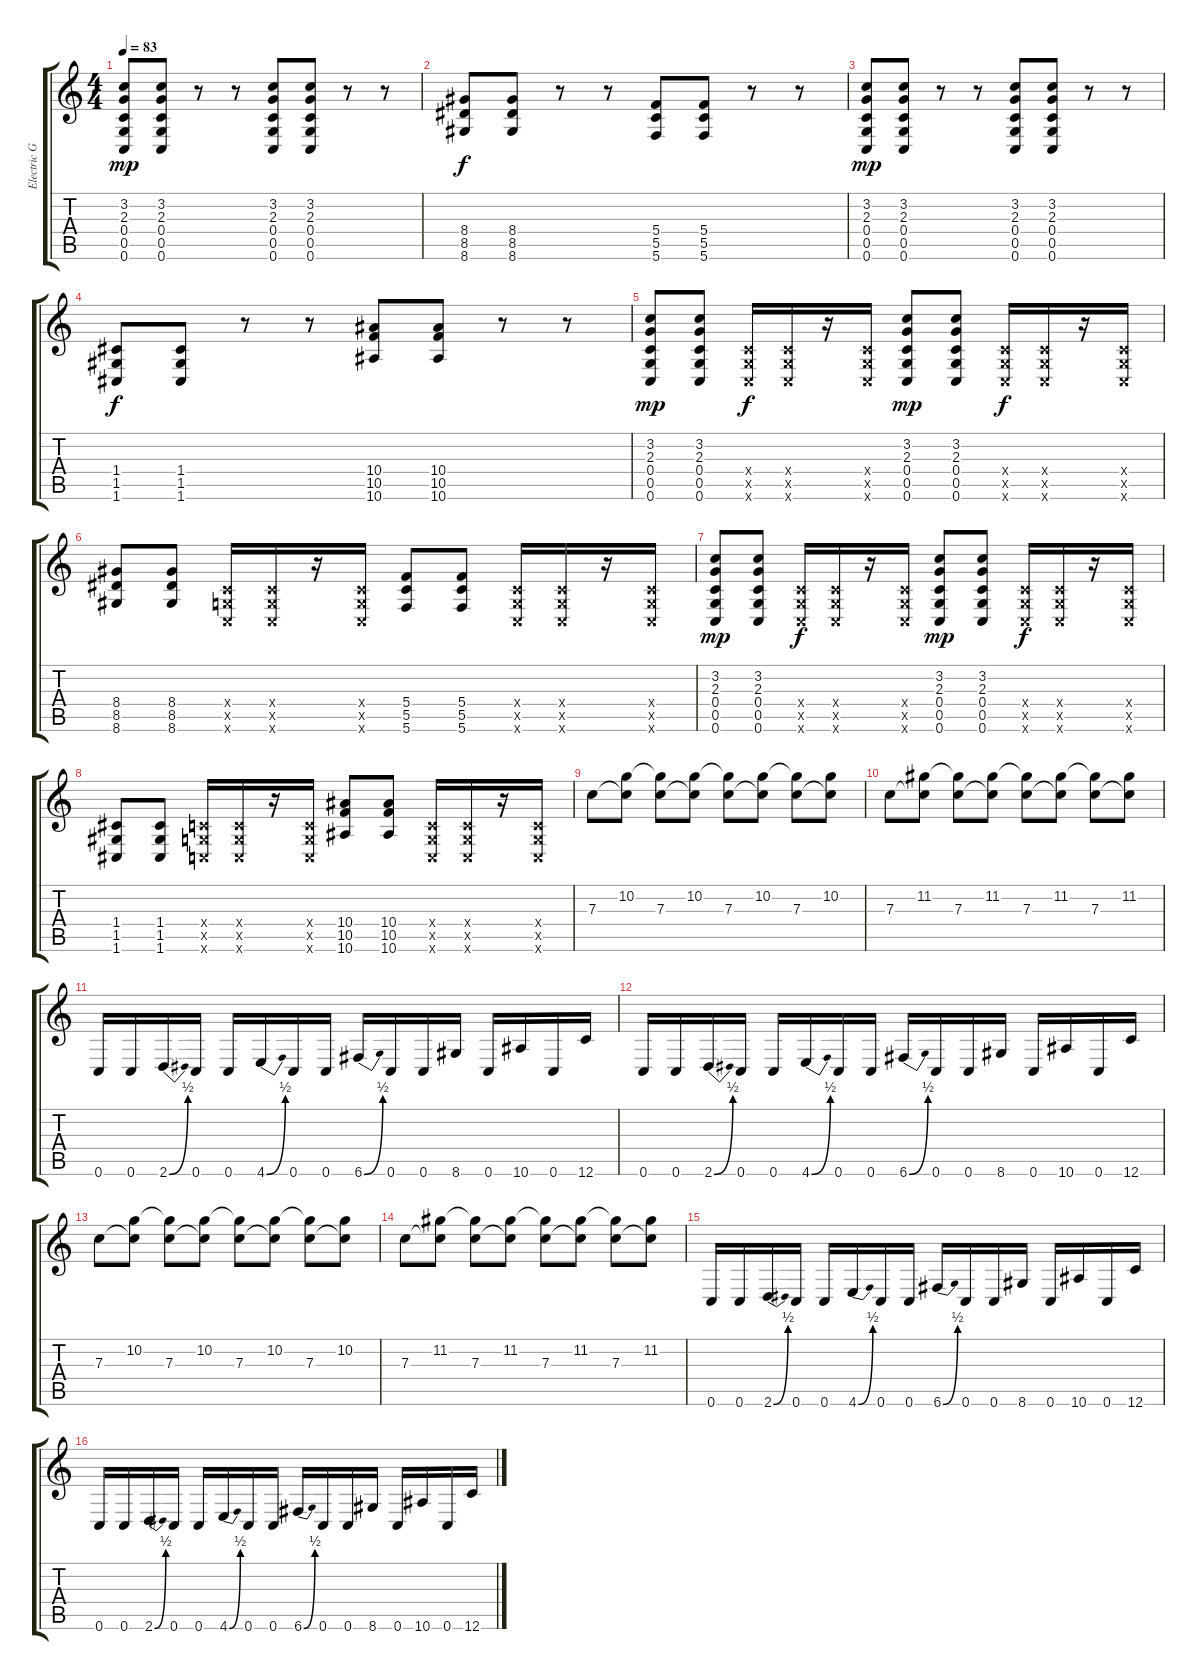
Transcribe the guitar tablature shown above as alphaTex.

\track ("Electric Guitar 1" "Electric G") {instrument overdrivenguitar}
\staff {score tabs}
\tuning (D4 A3 F3 C3 G2 C2) {hide}
\ts (4 4)
\tempo 83
\clef g2
\ks c
(3.2 2.3 0.4 0.5 0.6).8{dy mp volume 16 instrument overdrivenguitar} (3.2 2.3 0.4 0.5 0.6).8 r.8 r.8 (3.2 2.3 0.4 0.5 0.6).8 (3.2 2.3 0.4 0.5 0.6).8 r.8 r.8 |
(8.4 8.5 8.6).8{dy f} (8.4 8.5 8.6).8 r.8 r.8 (5.4 5.5 5.6).8 (5.4 5.5 5.6).8 r.8 r.8 |
(3.2 2.3 0.4 0.5 0.6).8{dy mp} (3.2 2.3 0.4 0.5 0.6).8 r.8 r.8 (3.2 2.3 0.4 0.5 0.6).8 (3.2 2.3 0.4 0.5 0.6).8 r.8 r.8 |
(1.4 1.5 1.6).8{dy f} (1.4 1.5 1.6).8 r.8 r.8 (10.4 10.5 10.6).8 (10.4 10.5 10.6).8 r.8 r.8 |
(3.2 2.3 0.4 0.5 0.6).8{dy mp} (3.2 2.3 0.4 0.5 0.6).8 (0.4{x} 0.5{x} 0.6{x}).16{dy f} (0.4{x} 0.5{x} 0.6{x}).16 r.16 (0.4{x} 0.5{x} 0.6{x}).16 (3.2 2.3 0.4 0.5 0.6).8{dy mp} (3.2 2.3 0.4 0.5 0.6).8 (0.4{x} 0.5{x} 0.6{x}).16{dy f} (0.4{x} 0.5{x} 0.6{x}).16 r.16 (0.4{x} 0.5{x} 0.6{x}).16 |
(8.4 8.5 8.6).8 (8.4 8.5 8.6).8 (0.4{x} 0.5{x} 0.6{x}).16 (0.4{x} 0.5{x} 0.6{x}).16 r.16 (0.4{x} 0.5{x} 0.6{x}).16 (5.4 5.5 5.6).8 (5.4 5.5 5.6).8 (0.4{x} 0.5{x} 0.6{x}).16 (0.4{x} 0.5{x} 0.6{x}).16 r.16 (0.4{x} 0.5{x} 0.6{x}).16 |
(3.2 2.3 0.4 0.5 0.6).8{dy mp} (3.2 2.3 0.4 0.5 0.6).8 (0.4{x} 0.5{x} 0.6{x}).16{dy f} (0.4{x} 0.5{x} 0.6{x}).16 r.16 (0.4{x} 0.5{x} 0.6{x}).16 (3.2 2.3 0.4 0.5 0.6).8{dy mp} (3.2 2.3 0.4 0.5 0.6).8 (0.4{x} 0.5{x} 0.6{x}).16{dy f} (0.4{x} 0.5{x} 0.6{x}).16 r.16 (0.4{x} 0.5{x} 0.6{x}).16 |
(1.4 1.5 1.6).8 (1.4 1.5 1.6).8 (0.4{x} 0.5{x} 0.6{x}).16 (0.4{x} 0.5{x} 0.6{x}).16 r.16 (0.4{x} 0.5{x} 0.6{x}).16 (10.4 10.5 10.6).8 (10.4 10.5 10.6).8 (0.4{x} 0.5{x} 0.6{x}).16 (0.4{x} 0.5{x} 0.6{x}).16 r.16 (0.4{x} 0.5{x} 0.6{x}).16 |
7.3.8{volume 8 instrument electricguitarclean} (10.2 7.3{t}).8 (10.2{t} 7.3).8 (10.2 7.3{t}).8 (10.2{t} 7.3).8 (10.2 7.3{t}).8 (10.2{t} 7.3).8 (10.2 7.3{t}).8 |
7.3.8{volume 8 instrument electricguitarclean} (11.2 7.3{t}).8 (11.2{t} 7.3).8 (11.2 7.3{t}).8 (11.2{t} 7.3).8 (11.2 7.3{t}).8 (11.2{t} 7.3).8 (11.2 7.3{t}).8 |
0.6.16{volume 16 instrument overdrivenguitar} 0.6.16 2.6{be (bend 0 0 60 2)}.16 0.6.16 0.6.16 4.6{be (bend 0 0 60 2)}.16 0.6.16 0.6.16 6.6{be (bend 0 0 60 2)}.16 0.6.16 0.6.16 8.6.16 0.6.16 10.6.16 0.6.16 12.6.16 |
0.6.16{volume 16 instrument overdrivenguitar} 0.6.16 2.6{be (bend 0 0 60 2)}.16 0.6.16 0.6.16 4.6{be (bend 0 0 60 2)}.16 0.6.16 0.6.16 6.6{be (bend 0 0 60 2)}.16 0.6.16 0.6.16 8.6.16 0.6.16 10.6.16 0.6.16 12.6.16 |
7.3.8{volume 8 instrument electricguitarclean} (10.2 7.3{t}).8 (10.2{t} 7.3).8 (10.2 7.3{t}).8 (10.2{t} 7.3).8 (10.2 7.3{t}).8 (10.2{t} 7.3).8 (10.2 7.3{t}).8 |
7.3.8{volume 8 instrument electricguitarclean} (11.2 7.3{t}).8 (11.2{t} 7.3).8 (11.2 7.3{t}).8 (11.2{t} 7.3).8 (11.2 7.3{t}).8 (11.2{t} 7.3).8 (11.2 7.3{t}).8 |
0.6.16{volume 16 instrument overdrivenguitar} 0.6.16 2.6{be (bend 0 0 60 2)}.16 0.6.16 0.6.16 4.6{be (bend 0 0 60 2)}.16 0.6.16 0.6.16 6.6{be (bend 0 0 60 2)}.16 0.6.16 0.6.16 8.6.16 0.6.16 10.6.16 0.6.16 12.6.16 |
0.6.16{volume 16 instrument overdrivenguitar} 0.6.16 2.6{be (bend 0 0 60 2)}.16 0.6.16 0.6.16 4.6{be (bend 0 0 60 2)}.16 0.6.16 0.6.16 6.6{be (bend 0 0 60 2)}.16 0.6.16 0.6.16 8.6.16 0.6.16 10.6.16 0.6.16 12.6.16
